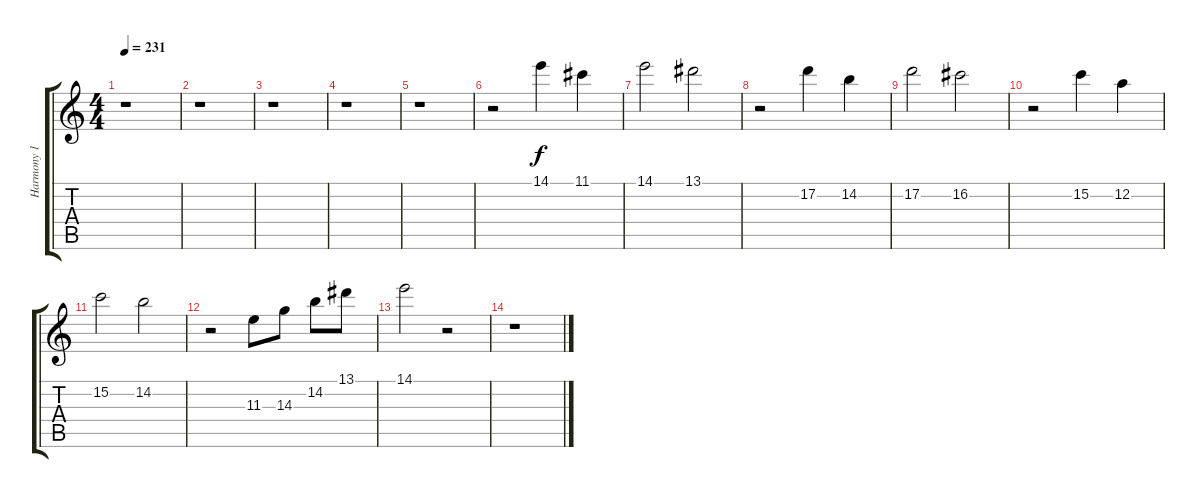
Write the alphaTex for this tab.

\track ("Harmony 1" "Harmony 1") {instrument overdrivenguitar}
\staff {score tabs}
\tuning (D4 A3 F3 C3 G2 C2) {hide}
\ts (4 4)
\tempo 231
\clef g2
\ks aminor
r.1{dy f} |
r.1 |
r.1 |
r.1 |
r.1 |
r.2 14.1.4 11.1.4 |
14.1.2 13.1.2 |
r.2 17.2.4 14.2.4 |
17.2.2 16.2.2 |
r.2 15.2.4 12.2.4 |
15.2.2 14.2.2 |
r.2 11.3.8 14.3.8 14.2.8 13.1.8 |
14.1.2 r.2 |
r.1
